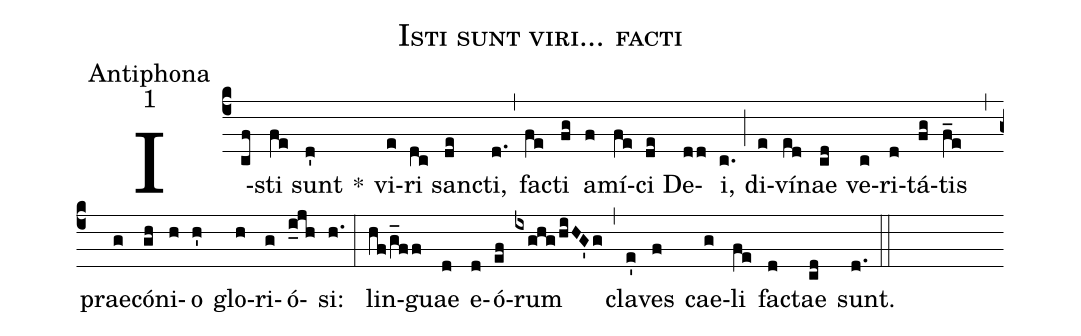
name:Isti sunt viri... facti;
office-part:Antiphona;
mode:1;
%%
(c4) I(cf)sti(fe) sunt(d') *() vi(e)ri(dc) san(de)cti,(d.) (,) fa(fe)cti(fg) a(f)mí(fe)ci(de) De(dd)i,(c.) (;) di(e)ví(ed)nae(cd) ve(c)ri(d)tá(fg)tis(f_e) (,) prae(g)có(gh)ni(h)o(h') glo(h)ri(g)ó(i_jh)si:(h.) (:) lin(hf/g_ff)guae(d) e(d)ó(ef)rum(ixghg/hiHG'g) (,) cla(e')ves(f) cae(g)li(fe) fa(d)ctae(cd) sunt.(d.) (::)
